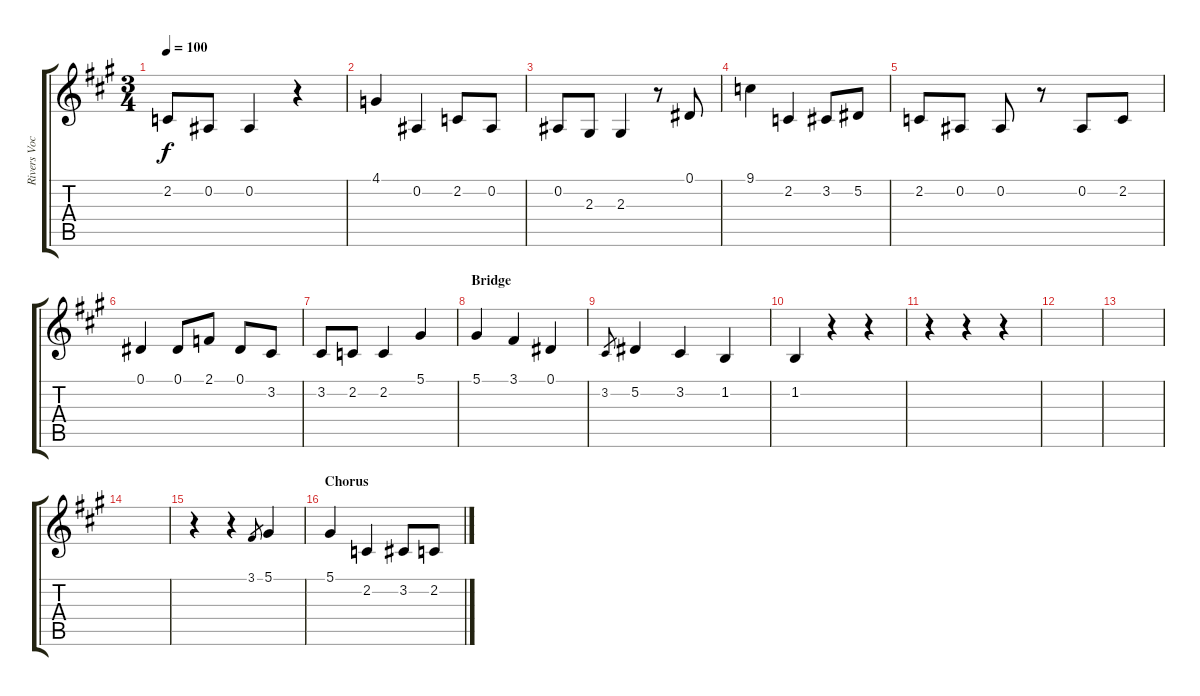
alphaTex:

\track ("Rivers Vocals" "Rivers Voc") {instrument baritonesax}
\staff {score tabs}
\tuning (Eb4 Bb3 Gb3 Db3 Ab2 Eb2) {hide}
\ts (3 4)
\tempo 100
\clef g2
\ks a
2.2.8{dy f} 0.2.8 0.2.4 r.4 |
4.1.4 0.2.4 2.2.8 0.2.8 |
0.2.8 2.3.8 2.3.4 r.8 0.1.8 |
9.1.4 2.2.4 3.2.8 5.2.8 |
2.2.8 0.2.8 0.2.8 r.8 0.2.8 2.2.8 |
0.1.4 0.1.8 2.1.8 0.1.8 3.2.8 |
3.2.8 2.2.8 2.2.4 5.1.4 |
\section ("" "Bridge")
5.1.4 3.1.4 0.1.4 |
3.2.8{gr} 5.2.4 3.2.4 1.2.4 |
1.2.4 r.4 r.4 |
r.4 r.4 r.4 |
|
|
|
r.4 r.4 3.1.8{gr} 5.1.4 |
\section ("" "Chorus")
5.1.4 2.2.4 3.2.8 2.2.8
